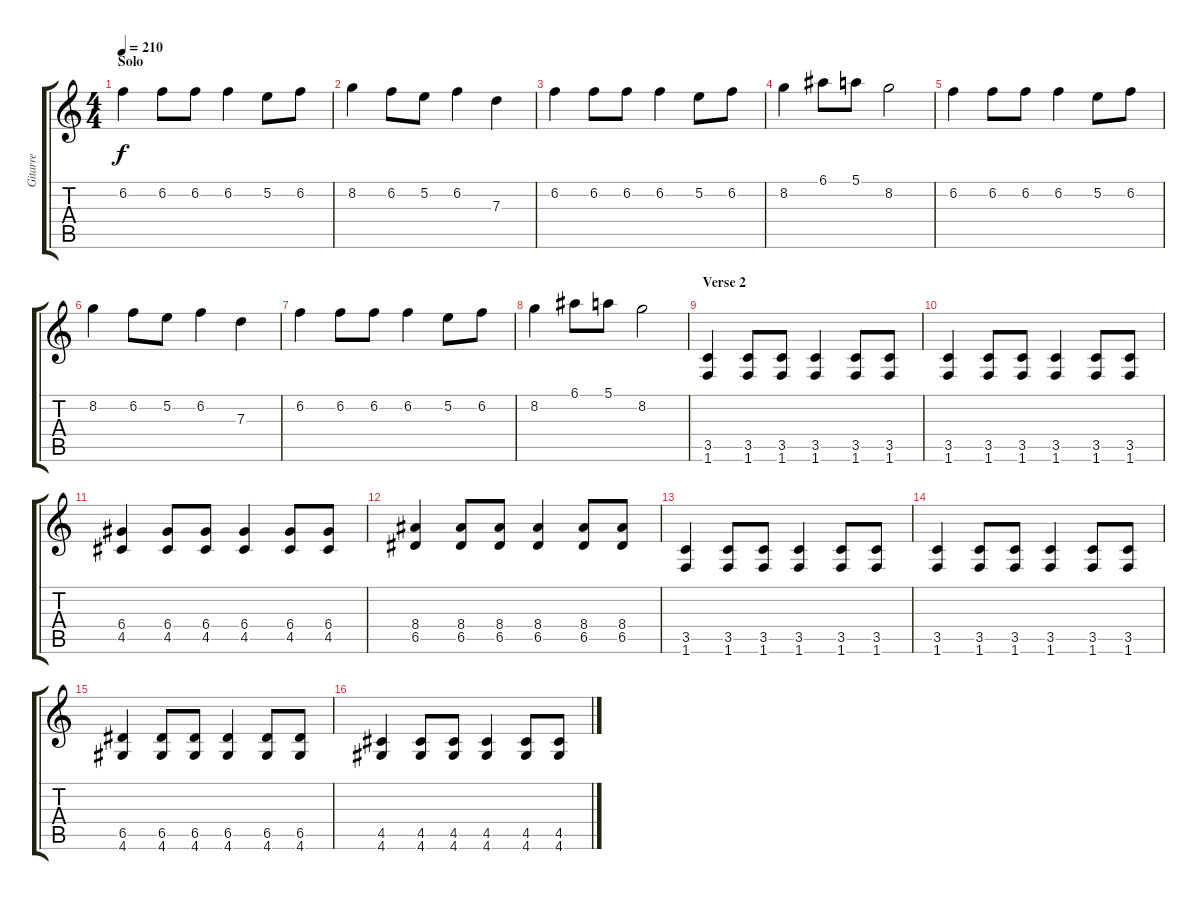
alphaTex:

\track ("Gitarre" "Gitarre") {instrument distortionguitar}
\staff {score tabs}
\tuning (E4 B3 G3 D3 A2 E2) {hide}
\ts (4 4)
\section ("" "Solo")
\tempo 210
\clef g2
\ks c
6.2.4{dy f} 6.2.8 6.2.8 6.2.4 5.2.8 6.2.8 |
8.2.4 6.2.8 5.2.8 6.2.4 7.3.4 |
6.2.4 6.2.8 6.2.8 6.2.4 5.2.8 6.2.8 |
8.2.4 6.1.8 5.1.8 8.2.2 |
6.2.4 6.2.8 6.2.8 6.2.4 5.2.8 6.2.8 |
8.2.4 6.2.8 5.2.8 6.2.4 7.3.4 |
6.2.4 6.2.8 6.2.8 6.2.4 5.2.8 6.2.8 |
8.2.4 6.1.8 5.1.8 8.2.2 |
\section ("" "Verse 2")
(3.5 1.6).4 (3.5 1.6).8 (3.5 1.6).8 (3.5 1.6).4 (3.5 1.6).8 (3.5 1.6).8 |
(3.5 1.6).4 (3.5 1.6).8 (3.5 1.6).8 (3.5 1.6).4 (3.5 1.6).8 (3.5 1.6).8 |
(6.4 4.5).4 (6.4 4.5).8 (6.4 4.5).8 (6.4 4.5).4 (6.4 4.5).8 (6.4 4.5).8 |
(8.4 6.5).4 (8.4 6.5).8 (8.4 6.5).8 (8.4 6.5).4 (8.4 6.5).8 (8.4 6.5).8 |
(3.5 1.6).4 (3.5 1.6).8 (3.5 1.6).8 (3.5 1.6).4 (3.5 1.6).8 (3.5 1.6).8 |
(3.5 1.6).4 (3.5 1.6).8 (3.5 1.6).8 (3.5 1.6).4 (3.5 1.6).8 (3.5 1.6).8 |
(6.5 4.6).4 (6.5 4.6).8 (6.5 4.6).8 (6.5 4.6).4 (6.5 4.6).8 (6.5 4.6).8 |
(4.5 4.6).4 (4.5 4.6).8 (4.5 4.6).8 (4.5 4.6).4 (4.5 4.6).8 (4.5 4.6).8
